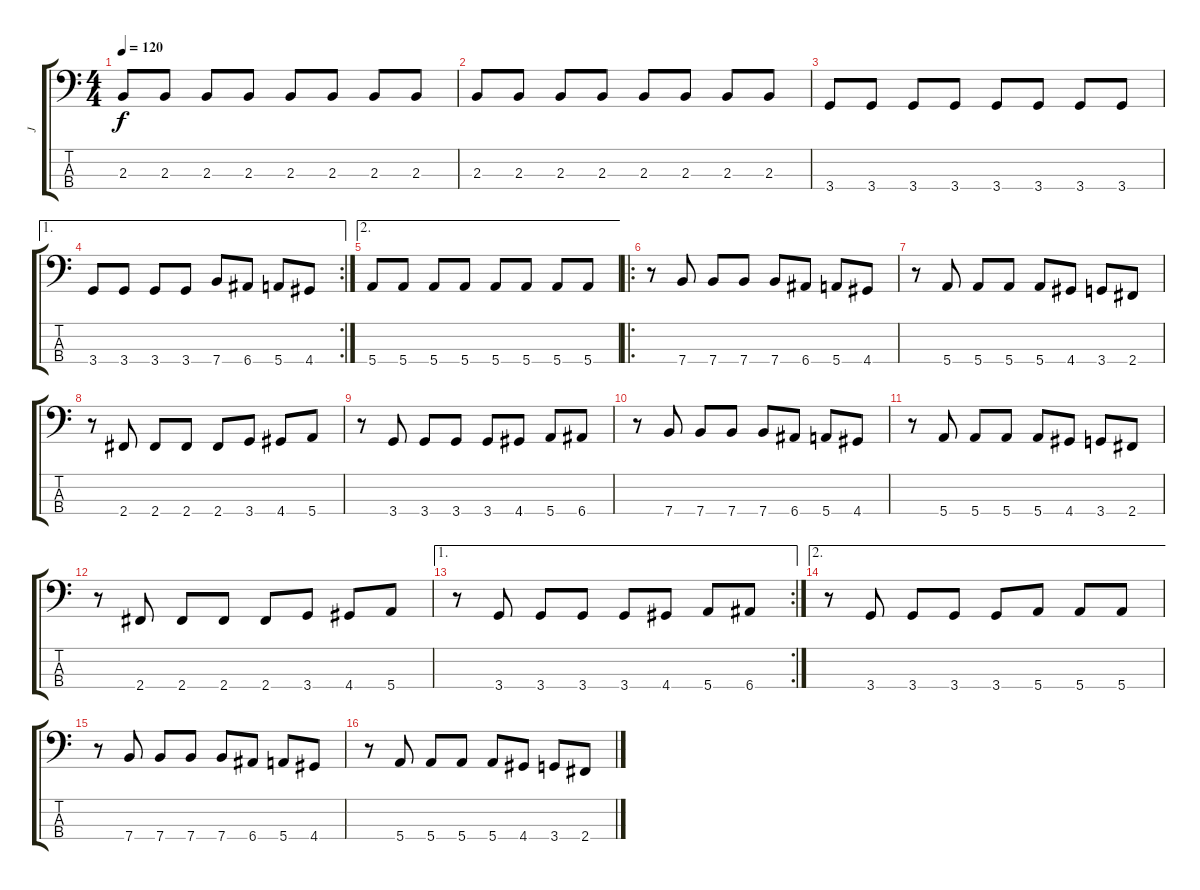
\track ("J" "J") {instrument electricbasspick}
\staff {score tabs}
\tuning (G2 D2 A1 E1) {hide}
\ts (4 4)
\tempo 120
\clef f4
\ks c
2.3.8{dy f} 2.3.8 2.3.8 2.3.8 2.3.8 2.3.8 2.3.8 2.3.8 |
2.3.8 2.3.8 2.3.8 2.3.8 2.3.8 2.3.8 2.3.8 2.3.8 |
3.4.8 3.4.8 3.4.8 3.4.8 3.4.8 3.4.8 3.4.8 3.4.8 |
\ae 1
\rc 2
3.4.8 3.4.8 3.4.8 3.4.8 7.4.8 6.4.8 5.4.8 4.4.8 |
\ae 2
5.4.8 5.4.8 5.4.8 5.4.8 5.4.8 5.4.8 5.4.8 5.4.8 |
\ro
r.8 7.4.8 7.4.8 7.4.8 7.4.8 6.4.8 5.4.8 4.4.8 |
r.8 5.4.8 5.4.8 5.4.8 5.4.8 4.4.8 3.4.8 2.4.8 |
r.8 2.4.8 2.4.8 2.4.8 2.4.8 3.4.8 4.4.8 5.4.8 |
r.8 3.4.8 3.4.8 3.4.8 3.4.8 4.4.8 5.4.8 6.4.8 |
r.8 7.4.8 7.4.8 7.4.8 7.4.8 6.4.8 5.4.8 4.4.8 |
r.8 5.4.8 5.4.8 5.4.8 5.4.8 4.4.8 3.4.8 2.4.8 |
r.8 2.4.8 2.4.8 2.4.8 2.4.8 3.4.8 4.4.8 5.4.8 |
\ae 1
\rc 2
r.8 3.4.8 3.4.8 3.4.8 3.4.8 4.4.8 5.4.8 6.4.8 |
\ae 2
r.8 3.4.8 3.4.8 3.4.8 3.4.8 5.4.8 5.4.8 5.4.8 |
r.8 7.4.8 7.4.8 7.4.8 7.4.8 6.4.8 5.4.8 4.4.8 |
r.8 5.4.8 5.4.8 5.4.8 5.4.8 4.4.8 3.4.8 2.4.8
